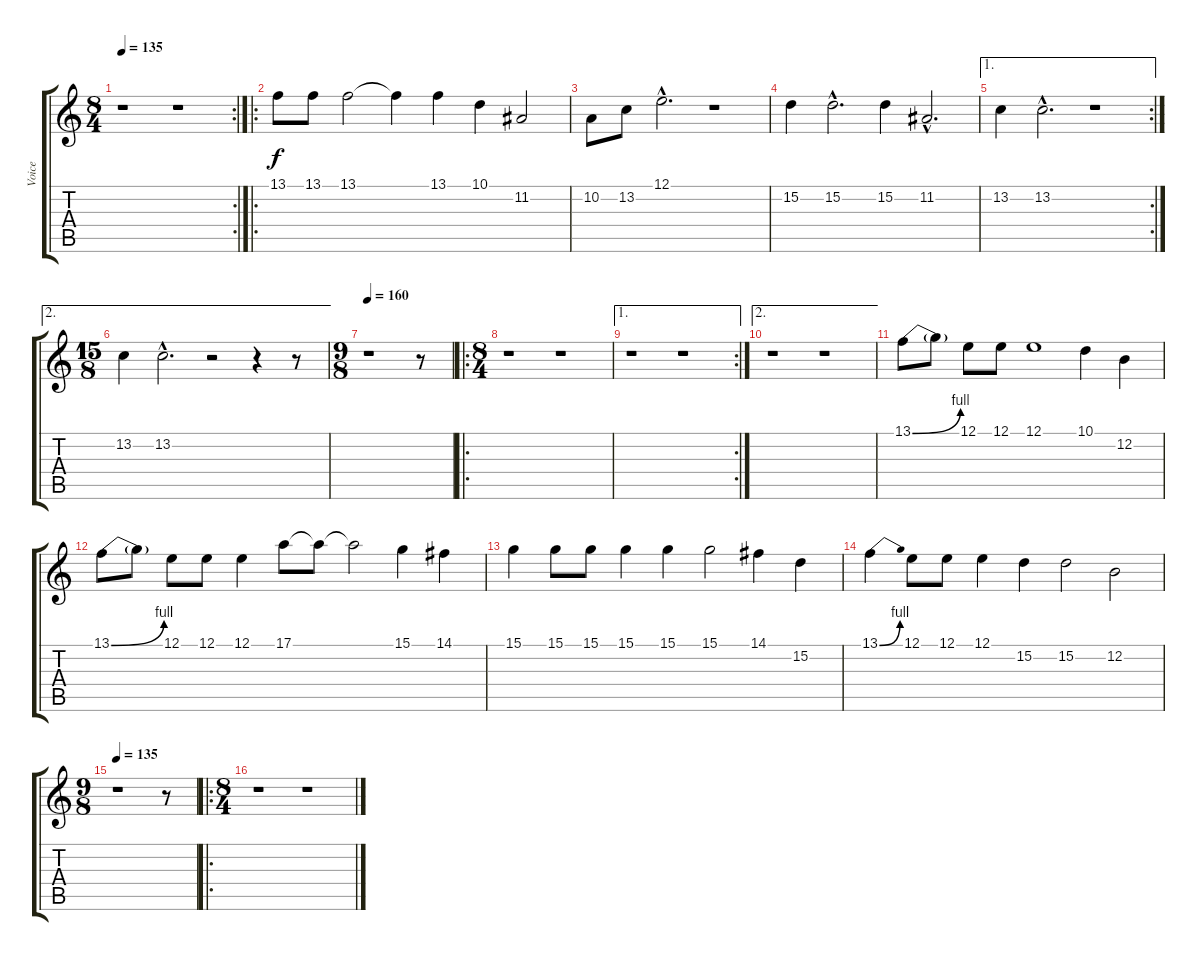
\track ("Voice" "Voice") {instrument cello}
\staff {score tabs}
\tuning (E4 B3 G3 D3 A2 E2) {hide}
\rc 2
\ts (8 4)
\tempo 135
\clef g2
\ks c
r.1{dy f} r.1 |
\ro
13.1.8 13.1.8 13.1.2 13.1{t}.4 13.1.4 10.1.4 11.2.2 |
10.2.8 13.2.8 12.1{hac}.2{d} r.1 |
15.2.4 15.2{hac}.2{d} 15.2.4 11.2{hac}.2{d} |
\ae 1
\rc 2
13.2.4 13.2{hac}.2{d} r.1 |
\ae 2
\ts (15 8)
13.2.4 13.2{hac}.2{d} r.2 r.4 r.8 |
\ts (9 8)
\tempo 160
r.1 r.8 |
\ro
\ts (8 4)
r.1 r.1 |
\ae 1
\rc 2
r.1 r.1 |
\ae 2
r.1 r.1 |
13.1{be (bend 0 0 60 4)}.8 13.1{t}.8 12.1.8 12.1.8 12.1.1 10.1.4 12.2.4 |
13.1{be (bend 0 0 60 4)}.8 13.1{t}.8 12.1.8 12.1.8 12.1.4 17.1.8 17.1{t}.8 17.1{t}.2 15.1.4 14.1.4 |
15.1.4 15.1.8 15.1.8 15.1.4 15.1.4 15.1.2 14.1.4 15.2.4 |
13.1{be (bend 0 0 60 4)}.4 12.1.8 12.1.8 12.1.4 15.2.4 15.2.2 12.2.2 |
\ts (9 8)
\tempo 135
r.1 r.8 |
\ro
\ts (8 4)
r.1 r.1
